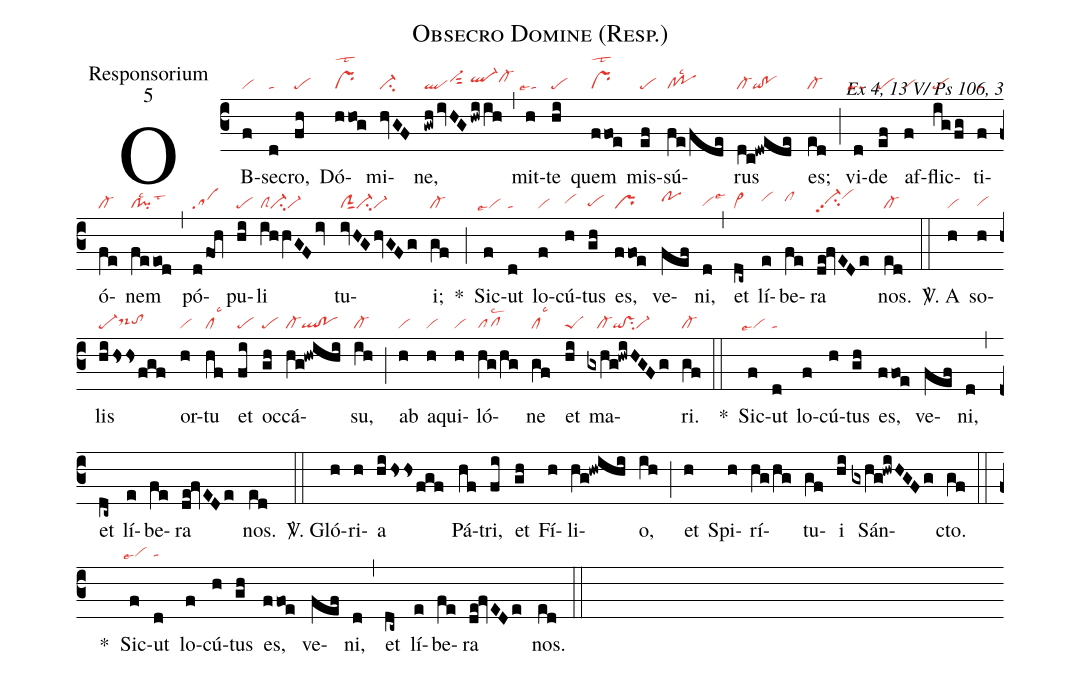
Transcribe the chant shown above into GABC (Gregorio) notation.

name:Obsecro Domine (Resp.);
office-part:Responsorium;
mode:5;
commentary:Ex 4, 13 V/ Ps 106, 3;
nabc-lines:1;
%%
(c3)OB(f|vi)se(d|ta)cro,(fh|pe) Dó(hhog|prlst2)mi(hvGF|ci-)ne,(gwhivHG/|qlvi-hisut2|hwiih|ql-hicl-hi) (,) mit(h|``talse4)te(hi|pe) quem(ffoe|prlst2) mis(ef|pe)sú(fe/fde|cl!polsc2)rus(dc!dwede|cl-qi!po) es;(ed|cl-) (;) vi(d|``talse4)de(ef|pe) af(f|vi)flic(igfg|pe)ti(f|ta)ó(fe|cl-)nem(feeod|cl!pilsc2lst3) (,) pó(dfoh|sa)pu(hi|pe)li(ihhVGFiv|clSci-vi-) tu(ivHGhvGFg|clSsut1ci-vi-)i;(gf|cl-) *(;) Sic(f|``vilse7)ut(d|ta) lo(f|vi)cú(h|vihh)tus(gh|pehg) es,(ffoe|pr) ve(fef|pohi)ni,(d|vihglse3) (,) et(dc~|vi>) lí(e|vihi)be(fe|clhi)ra(de!fvEDe|vi-hhpp2su2vihj) nos.(ed|cl-) (::)

<sp>V/</sp>. A(h|vi) so(h|vihg)lis(hi/hssfgf|pe-ds-hhtohh) or(h|vi)tu(hf|cllsc3) et(fi|pe) oc(gh|pe)cá(hg!hwihi|cl-ql!po)su,(ih|cl-) (;) ab(h|vi) a(h|vi)qui(h|vi)ló(hg/hg|pflsc2)ne(gf|cllsc3) et(hi|peS) ma(gxhg!hwiHGFg|///cl-qi!vssu2vi-)ri.(gf|cl-) (::)
*() Sic(f|``vilse7)ut(d|ta) lo(f)cú(h)tus(gh) es,(ffoe) ve(fef)ni,(d) (,) et(dc~) lí(e)be(fe)ra(de!fvEDe) nos.(ed) (::)

<sp>V/</sp>. Gló(h)ri(h)a(hi/hss/fgf) Pá(hf)tri,(fi) et(gh) Fí(h)li(hg!hwihi)o,(ih) (;) et(h) Spi(h)rí(hg/hg)tu(gf)i(hi) Sán(gxhg!hwiHGFg)cto.(gf) (::)
*() Sic(f|``vilse7)ut(d|ta) lo(f)cú(h)tus(gh) es,(ffoe) ve(fef)ni,(d) (,) et(dc~) lí(e)be(fe)ra(de!fvEDe) nos.(ed) (::)
